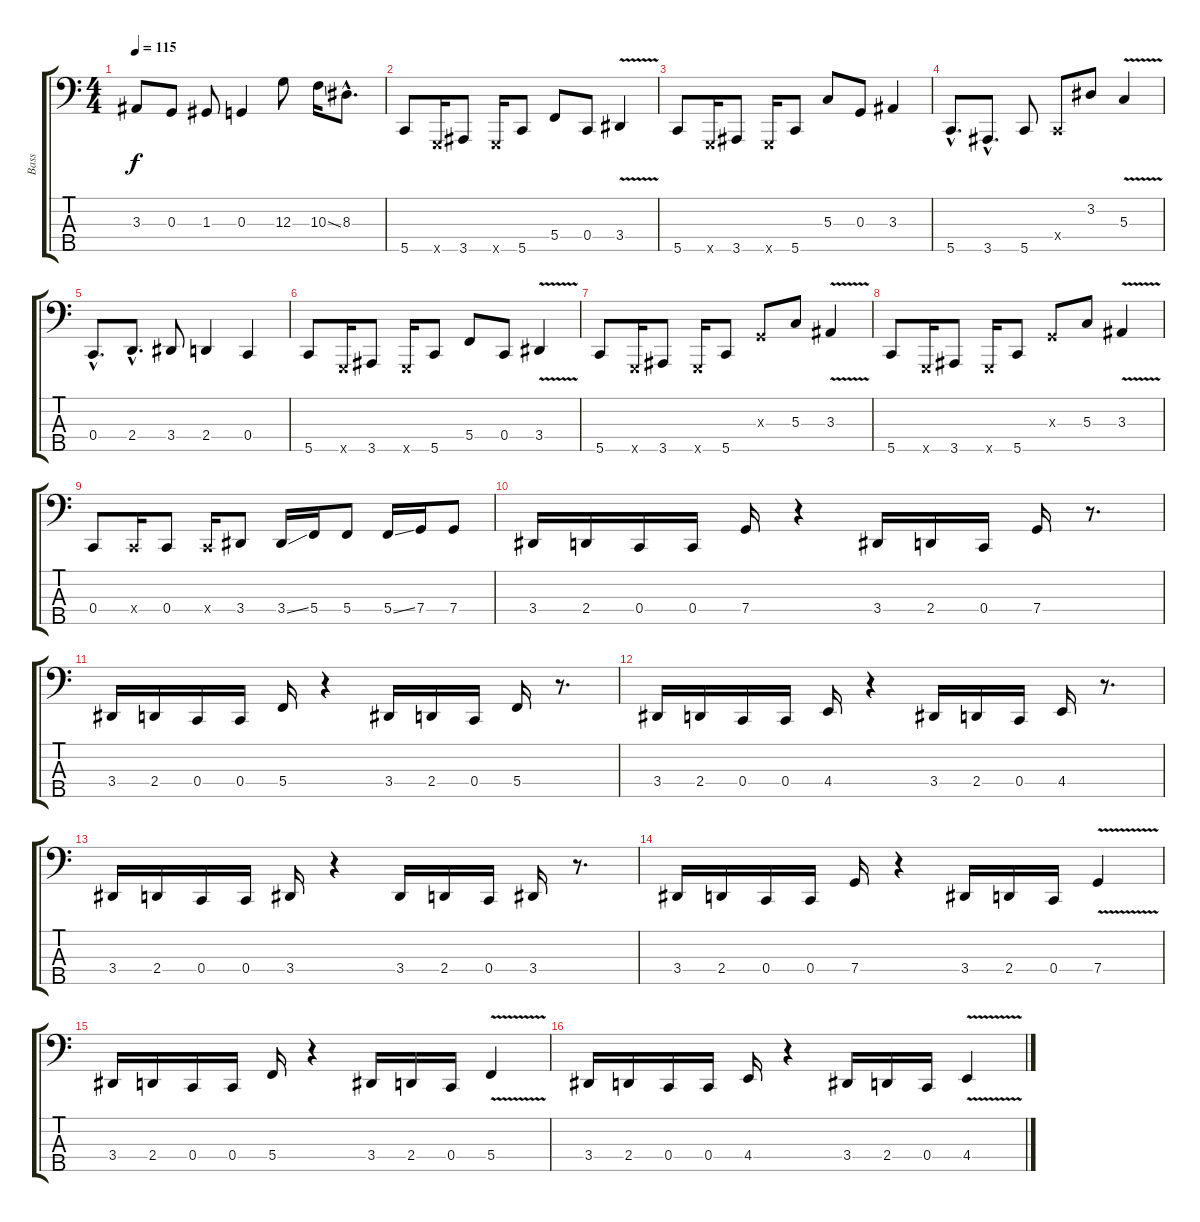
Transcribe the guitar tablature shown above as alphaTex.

\track ("Bass" "Bass") {instrument electricbassfinger}
\staff {score tabs}
\tuning (F2 C2 G1 C1 G0) {hide}
\ts (4 4)
\tempo 115
\clef f4
\ks c
3.3{t}.8{dy f} 0.3.8 1.3.8 0.3.4 12.3.8 10.3{ss}.16 8.3{hac}.8{d} |
5.5.8 0.5{x}.16 3.5.8 0.5{x}.16 5.5.8 5.4.8 0.4.8 3.4{v}.4 |
5.5.8 0.5{x}.16 3.5.8 0.5{x}.16 5.5.8 5.3.8 0.3.8 3.3.4 |
5.5{hac}.8{d} 3.5{hac}.8{d} 5.5.8 0.4{x}.8 3.2.8 5.3{v}.4 |
0.4{hac}.8{d} 2.4{hac}.8{d} 3.4.8 2.4.4 0.4.4 |
5.5.8 0.5{x}.16 3.5.8 0.5{x}.16 5.5.8 5.4.8 0.4.8 3.4{v}.4 |
5.5.8 0.5{x}.16 3.5.8 0.5{x}.16 5.5.8 0.3{x}.8 5.3.8 3.3{v}.4 |
5.5.8 0.5{x}.16 3.5.8 0.5{x}.16 5.5.8 0.3{x}.8 5.3.8 3.3{v}.4 |
0.4.8 0.4{x}.16 0.4.8 0.4{x}.16 3.4.8 3.4{ss}.16 5.4.16 5.4.8 5.4{ss}.16 7.4.16 7.4.8 |
3.4.16 2.4.16 0.4.16 0.4.16 7.4.16 r.4 3.4.16 2.4.16 0.4.16 7.4.16 r.8{d} |
3.4.16 2.4.16 0.4.16 0.4.16 5.4.16 r.4 3.4.16 2.4.16 0.4.16 5.4.16 r.8{d} |
3.4.16 2.4.16 0.4.16 0.4.16 4.4.16 r.4 3.4.16 2.4.16 0.4.16 4.4.16 r.8{d} |
3.4.16 2.4.16 0.4.16 0.4.16 3.4.16 r.4 3.4.16 2.4.16 0.4.16 3.4.16 r.8{d} |
3.4.16 2.4.16 0.4.16 0.4.16 7.4.16 r.4 3.4.16 2.4.16 0.4.16 7.4{v}.4 |
3.4.16 2.4.16 0.4.16 0.4.16 5.4.16 r.4 3.4.16 2.4.16 0.4.16 5.4{v}.4 |
3.4.16 2.4.16 0.4.16 0.4.16 4.4.16 r.4 3.4.16 2.4.16 0.4.16 4.4{v}.4
